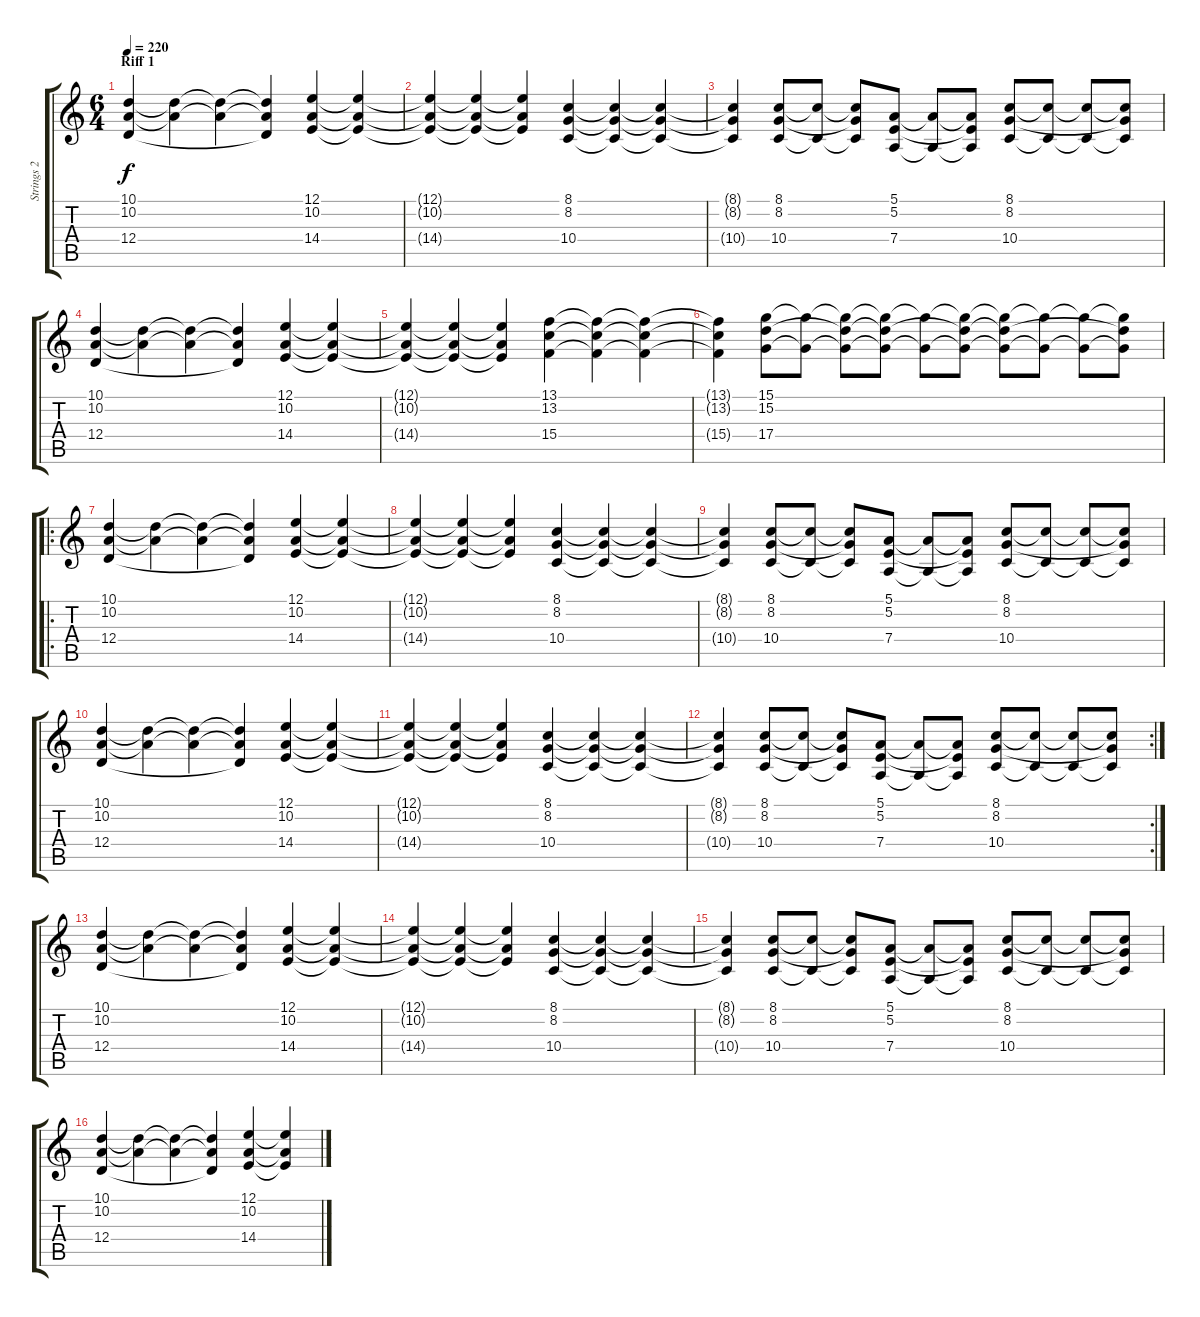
\track ("Strings 2" "Strings 2") {instrument stringensemble2}
\staff {score tabs}
\tuning (E4 B3 G3 D3 A2 E2) {hide}
\ts (6 4)
\section ("" "Riff 1")
\tempo 220
\clef g2
\ks c
(10.1 10.2 12.4).4{dy f} (10.1{t} 10.2{t}).4 (10.1{t} 10.2{t}).4 (10.1{t} 10.2{t} 12.4{t}).4 (12.1 10.2 14.4).4 (12.1{t} 10.2{t} 14.4{t}).4 |
(12.1{t} 10.2{t} 14.4{t}).4 (12.1{t} 10.2{t} 14.4{t}).4 (12.1{t} 10.2{t} 14.4{t}).4 (8.1 8.2 10.4).4 (8.1{t} 8.2{t} 10.4{t}).4 (8.1{t} 8.2{t} 10.4{t}).4 |
(8.1{t} 8.2{t} 10.4{t}).4 (8.1 8.2 10.4).8 (8.1{t} 10.4{t}).8 (8.1{t} 8.2{t} 10.4{t}).8 (5.1 5.2 7.4).8 (5.1{t} 7.4{t}).8 (5.1{t} 5.2{t} 7.4{t}).8 (8.1 8.2 10.4).8 (8.1{t} 10.4{t}).8 (8.1{t} 10.4{t}).8 (8.1{t} 8.2{t} 10.4{t}).8 |
(10.1 10.2 12.4).4 (10.1{t} 10.2{t}).4 (10.1{t} 10.2{t}).4 (10.1{t} 10.2{t} 12.4{t}).4 (12.1 10.2 14.4).4 (12.1{t} 10.2{t} 14.4{t}).4 |
(12.1{t} 10.2{t} 14.4{t}).4 (12.1{t} 10.2{t} 14.4{t}).4 (12.1{t} 10.2{t} 14.4{t}).4 (13.1 13.2 15.4).4 (13.1{t} 13.2{t} 15.4{t}).4 (13.1{t} 13.2{t} 15.4{t}).4 |
(13.1{t} 13.2{t} 15.4{t}).4 (15.1 15.2 17.4).8 (15.1{t} 17.4{t}).8 (15.1{t} 15.2{t} 17.4{t}).8 (15.1{t} 15.2{t} 17.4{t}).8 (15.1{t} 17.4{t}).8 (15.1{t} 15.2{t} 17.4{t}).8 (15.1{t} 15.2{t} 17.4{t}).8 (15.1{t} 17.4{t}).8 (15.1{t} 17.4{t}).8 (15.1{t} 15.2{t} 17.4{t}).8 |
\ro
(10.1 10.2 12.4).4 (10.1{t} 10.2{t}).4 (10.1{t} 10.2{t}).4 (10.1{t} 10.2{t} 12.4{t}).4 (12.1 10.2 14.4).4 (12.1{t} 10.2{t} 14.4{t}).4 |
(12.1{t} 10.2{t} 14.4{t}).4 (12.1{t} 10.2{t} 14.4{t}).4 (12.1{t} 10.2{t} 14.4{t}).4 (8.1 8.2 10.4).4 (8.1{t} 8.2{t} 10.4{t}).4 (8.1{t} 8.2{t} 10.4{t}).4 |
(8.1{t} 8.2{t} 10.4{t}).4 (8.1 8.2 10.4).8 (8.1{t} 10.4{t}).8 (8.1{t} 8.2{t} 10.4{t}).8 (5.1 5.2 7.4).8 (5.1{t} 7.4{t}).8 (5.1{t} 5.2{t} 7.4{t}).8 (8.1 8.2 10.4).8 (8.1{t} 10.4{t}).8 (8.1{t} 10.4{t}).8 (8.1{t} 8.2{t} 10.4{t}).8 |
(10.1 10.2 12.4).4 (10.1{t} 10.2{t}).4 (10.1{t} 10.2{t}).4 (10.1{t} 10.2{t} 12.4{t}).4 (12.1 10.2 14.4).4 (12.1{t} 10.2{t} 14.4{t}).4 |
(12.1{t} 10.2{t} 14.4{t}).4 (12.1{t} 10.2{t} 14.4{t}).4 (12.1{t} 10.2{t} 14.4{t}).4 (8.1 8.2 10.4).4 (8.1{t} 8.2{t} 10.4{t}).4 (8.1{t} 8.2{t} 10.4{t}).4 |
\rc 2
(8.1{t} 8.2{t} 10.4{t}).4 (8.1 8.2 10.4).8 (8.1{t} 10.4{t}).8 (8.1{t} 8.2{t} 10.4{t}).8 (5.1 5.2 7.4).8 (5.1{t} 7.4{t}).8 (5.1{t} 5.2{t} 7.4{t}).8 (8.1 8.2 10.4).8 (8.1{t} 10.4{t}).8 (8.1{t} 10.4{t}).8 (8.1{t} 8.2{t} 10.4{t}).8 |
(10.1 10.2 12.4).4 (10.1{t} 10.2{t}).4 (10.1{t} 10.2{t}).4 (10.1{t} 10.2{t} 12.4{t}).4 (12.1 10.2 14.4).4 (12.1{t} 10.2{t} 14.4{t}).4 |
(12.1{t} 10.2{t} 14.4{t}).4 (12.1{t} 10.2{t} 14.4{t}).4 (12.1{t} 10.2{t} 14.4{t}).4 (8.1 8.2 10.4).4 (8.1{t} 8.2{t} 10.4{t}).4 (8.1{t} 8.2{t} 10.4{t}).4 |
(8.1{t} 8.2{t} 10.4{t}).4 (8.1 8.2 10.4).8 (8.1{t} 10.4{t}).8 (8.1{t} 8.2{t} 10.4{t}).8 (5.1 5.2 7.4).8 (5.1{t} 7.4{t}).8 (5.1{t} 5.2{t} 7.4{t}).8 (8.1 8.2 10.4).8 (8.1{t} 10.4{t}).8 (8.1{t} 10.4{t}).8 (8.1{t} 8.2{t} 10.4{t}).8 |
(10.1 10.2 12.4).4 (10.1{t} 10.2{t}).4 (10.1{t} 10.2{t}).4 (10.1{t} 10.2{t} 12.4{t}).4 (12.1 10.2 14.4).4 (12.1{t} 10.2{t} 14.4{t}).4
